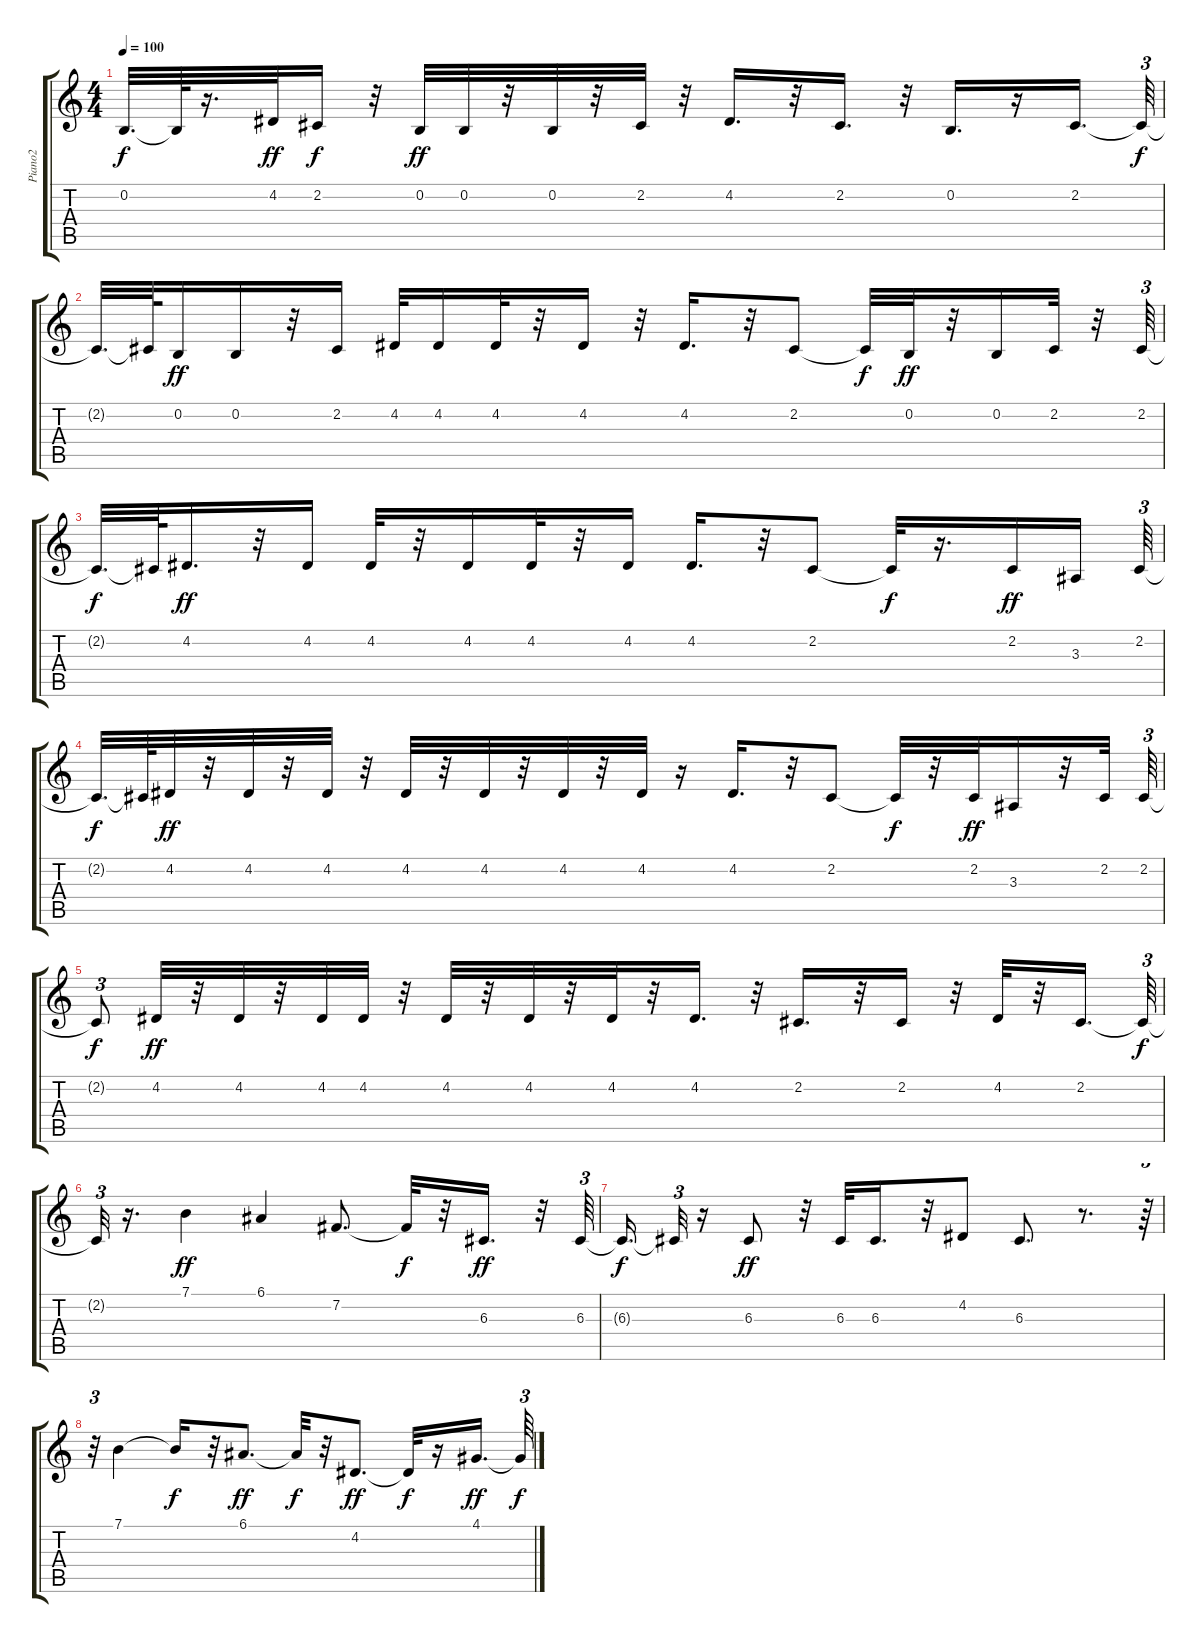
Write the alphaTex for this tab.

\track ("Piano2" "Piano2") {instrument electricpiano1}
\staff {score tabs}
\tuning (E4 B3 G3 D3 A2 E2) {hide}
\ts (4 4)
\tempo 100
\clef g2
\ks c
0.2{t}.32{d dy f} 0.2{t}.64 r.16{d} 4.2.32{dy ff} 2.2.16{dy f} r.32 0.2.32{dy ff} 0.2.32 r.32 0.2.32 r.32 2.2.32 r.32 4.2.16{d} r.32 2.2.16{d} r.32 0.2.16{d} r.16 2.2.16{d} 2.2{t}.64{tu (3 2) dy f} |
2.2{t}.32{d} 2.2{t}.64 0.2.16{dy ff} 0.2.16 r.32 2.2.16 4.2.32 4.2.16 4.2.32 r.32 4.2.16 r.32 4.2.16{d} r.32 2.2.8 2.2{t}.32{dy f} 0.2.32{dy ff} r.32 0.2.16 2.2.32 r.32 2.2.64{tu (3 2)} |
2.2{t}.32{d dy f} 2.2{t}.64 4.2.16{d dy ff} r.32 4.2.16 4.2.32 r.32 4.2.16 4.2.32 r.32 4.2.16 4.2.16{d} r.32 2.2.8 2.2{t}.32{dy f} r.16{d} 2.2.16{dy ff} 3.3.16 2.2.64{tu (3 2)} |
2.2{t}.32{d dy f} 2.2{t}.64 4.2.32{dy ff} r.32 4.2.32 r.32 4.2.32 r.32 4.2.32 r.32 4.2.32 r.32 4.2.32 r.32 4.2.32 r.16 4.2.16{d} r.32 2.2.8 2.2{t}.32{dy f} r.32 2.2.32{dy ff} 3.3.16 r.32 2.2.32 2.2.64{tu (3 2)} |
2.2{t}.8{tu (3 2) dy f} 4.2.32{dy ff} r.32 4.2.32 r.32 4.2.32 4.2.32 r.32 4.2.32 r.32 4.2.32 r.32 4.2.32 r.32 4.2.16{d} r.32 2.2.16{d} r.32 2.2.16 r.32 4.2.32 r.32 2.2.16{d} 2.2{t}.64{tu (3 2) dy f} |
2.2{t}.32{tu (3 2)} r.16{d} 7.1.4{dy ff} 6.1.4 7.2.8{d} 7.2{t}.32{dy f} r.32 6.3.16{d dy ff} r.32 6.3.64{tu (3 2)} |
6.3{t}.16{d dy f} 6.3{t}.32{tu (3 2)} r.16 6.3.8{dy ff} r.32 6.3.32 6.3.16{d} r.32 4.2.8 6.3.8{d} r.8{d} r.64{tu (3 2)} |
r.32{tu (3 2)} 7.1.4 7.1{t}.16{dy f} r.32 6.1.8{d dy ff} 6.1{t}.32{dy f} r.32 4.2.8{d dy ff} 4.2{t}.32{dy f} r.16 4.1.16{d dy ff} 4.1{t}.64{tu (3 2) dy f}
